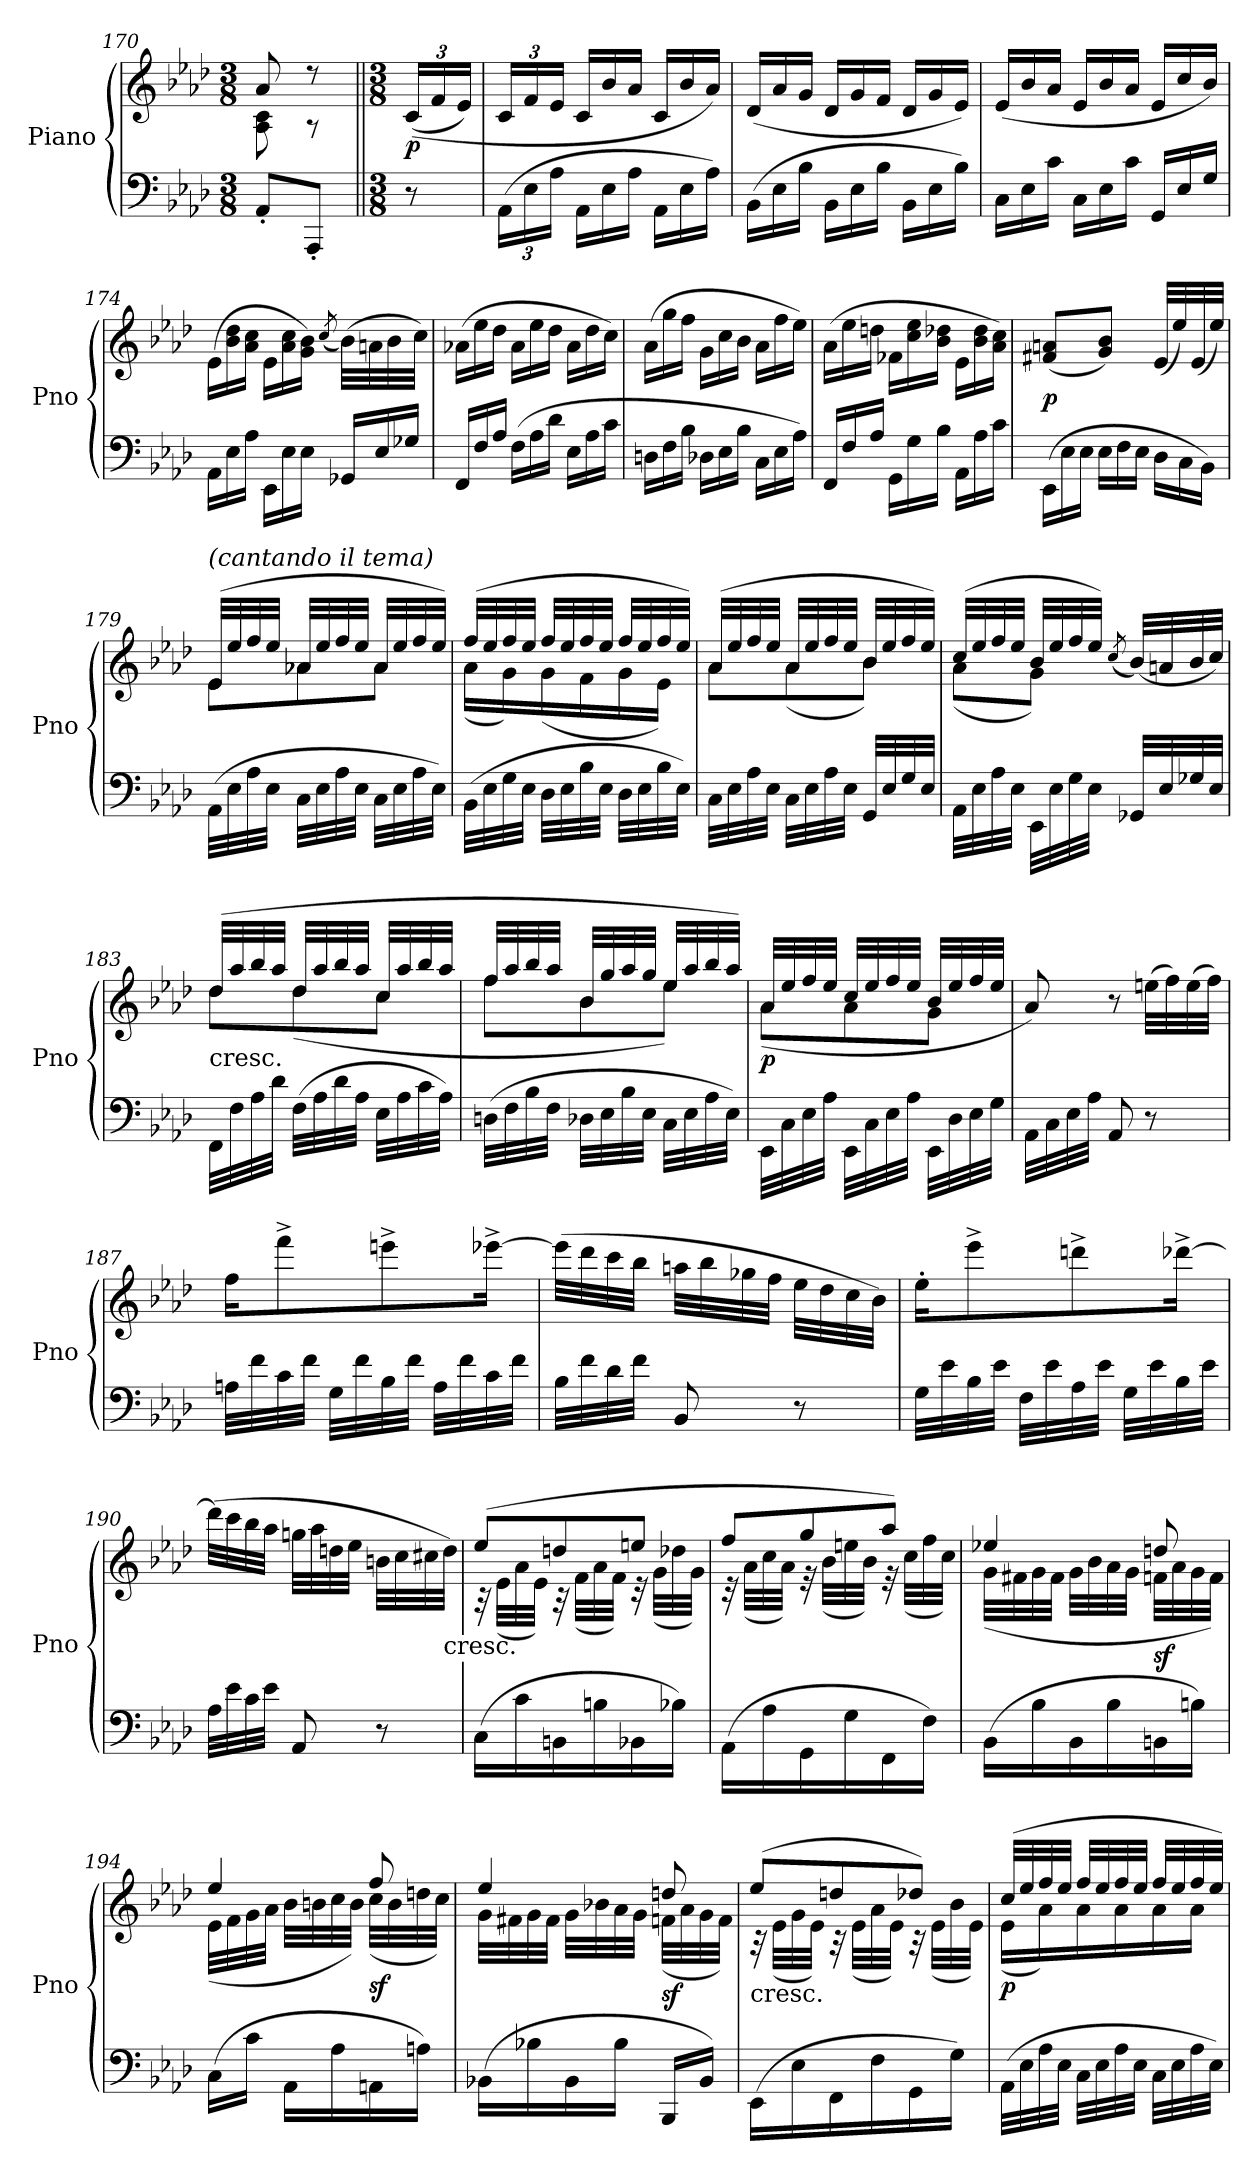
**kern	**kern	**dynam
*part1	*part1	*part1
*staff2	*staff1	*staff1/2
*I"Piano	*	*
*I'Pno	*	*
*clefF4	*clefG2	*
*k[b-e-a-d-]	*k[b-e-a-d-]	*
*M3/8	*M3/8	*
=170	=170	=170
*	*^	*
8AA-'L	8a-	8A- 8c	.
8AAA-'J	8r	8r	.
*	*v	*v	*
=||	=||	=||
*M3/8	*M3/8	*
8r	(<(>24cLL	p
.	24f	.
.	24e-JJ)	.
=171	=171	=171
(24AA-LL	24cLL	.
24E-	24f	.
24A-JJ	24e-JJ	.
*Xtuplet	*Xtuplet	*
24AA-LL	24cLL	.
24E-	24b-	.
24A-JJ	24a-JJ	.
24AA-LL	24cLL	.
24E-	24b-	.
24A-JJ)	24a-JJ)	.
=172	=172	=172
(24BB-LL	(>24d-LL	.
24E-	24a-	.
24B-JJ	24gJJ	.
24BB-LL	24d-LL	.
24E-	24g	.
24B-JJ	24fJJ	.
24BB-LL	24d-LL	.
24E-	24g	.
24B-JJ)	24e-JJ)	.
=173	=173	=173
24CLL	(>24e-LL	.
24E-	24b-	.
24cJJ	24a-JJ	.
24CLL	24e-LL	.
24E-	24b-	.
24cJJ	24a-JJ	.
24GGLL	24e-LL	.
24E-	24cc	.
24GJJ	24b-JJ)	.
=174	=174	=174
24AA-LL	(24e-\LL	.
24E-	24b-\ 24dd-\	.
24A-JJ	24a-\ 24cc\JJ	.
24EE-\LL	24e-\LL	.
24E-\	24a-\ 24cc\	.
24E-\JJ	24g\ 24b-\JJ)	.
.	(8qcc	.
24GG-XLL	(32b-LLL)	.
.	32an	.
24E-	.	.
.	32b-	.
24G-XJJ	.	.
.	32ccJJJ)	.
=175	=175	=175
24FFLL	(24a-XLL	.
24F	24ee-	.
24A-JJ	24dd-JJ	.
(24FLL	24a-LL	.
24A-	24ee-	.
24d-JJ	24dd-JJ	.
24E-LL	24a-LL	.
24A-	24dd-	.
24cJJ	24ccJJ)	.
=176	=176	=176
24DnLL	(24a-LL	.
24F	24gg	.
24B-JJ	24ffJJ	.
24D-XLL	24g\LL	.
24E-	24cc\	.
24B-JJ	24b-\JJ	.
24CLL	24a-LL	.
24E-	24ff	.
24A-JJ)	24ee-JJ)	.
=177	=177	=177
24FFLL	(24a-LL	.
24F	24ee-	.
24A-JJ	24ddnJJ	.
24GGLL	24f-XLL	.
24G	24cc 24ee-	.
24B-JJ	24b- 24dd-XJJ	.
24AA-LL	24e-\LL	.
24A-	24b-\ 24dd-\	.
24cJJ	24a-\ 24cc\JJ)	.
=178	=178	=178
(24EE-\LL	(8f#X 8anL	p
24E-\	.	.
24E-\JJ	.	.
24E-LL	8g 8b-J)	.
24F	.	.
24E-JJ	.	.
24D-\LL	(32e-LLL	.
.	32ee-)	.
24C\	.	.
.	(32e-	.
24BB-\JJ)	.	.
.	32ee-JJJ)	.
=179	=179	=179
*	*^	*
!	!LO:TX:a:i:t=(cantando il tema)	!	!
(32AA-LLL	(32e-LLL	8e-L	.
32E-	32ee-	.	.
32A-	32ff	.	.
32E-JJJ	32ee-JJJ	.	.
32CLLL	32a-XLLL	8a-X	.
32E-	32ee-	.	.
32A-	32ff	.	.
32E-JJJ	32ee-JJJ	.	.
32CLLL	32a-LLL	8a-J	.
32E-	32ee-	.	.
32A-	32ff	.	.
32E-JJJ)	32ee-JJJ)	.	.
=180	=180	=180	=180
(32BB-LLL	(32ffLLL	(16a-LL	.
32E-	32ee-	.	.
32G	32ff	16g)	.
32E-JJJ	32ee-JJJ	.	.
32D-LLL	32ffLLL	(16g	.
32E-	32ee-	.	.
32B-	32ff	16f	.
32E-JJJ	32ee-JJJ	.	.
32D-LLL	32ffLLL	16g	.
32E-	32ee-	.	.
32B-	32ff	16e-JJ)	.
32E-JJJ)	32ee-JJJ)	.	.
=181	=181	=181	=181
32CLLL	(32a-LLL	8a-L	.
32E-	32ee-	.	.
32A-	32ff	.	.
32E-JJJ	32ee-JJJ	.	.
32CLLL	32a-LLL	(8a-	.
32E-	32ee-	.	.
32A-	32ff	.	.
32E-JJJ	32ee-JJJ	.	.
32GGLLL	32b-LLL	8b-J)	.
32E-	32ee-	.	.
32G	32ff	.	.
32E-JJJ	32ee-JJJ)	.	.
=182	=182	=182	=182
32AA-LLL	(32ccLLL	(8a-L	.
32E-	32ee-	.	.
32A-	32ff	.	.
32E-JJJ	32ee-JJJ	.	.
32EE-\LLL	32b-LLL	8gJ)	.
32E-\	32ee-	.	.
32G\	32ff	.	.
32E-\JJJ	32ee-JJJ)	.	.
.	(8qcc	.	.
32GG-XLLL	(32b-/LLL)	8ryy	.
32E-	32an/	.	.
32G-X	32b-/	.	.
32E-JJJ	32cc/JJJ)	.	.
=183	=183	=183	=183
!	!LO:TX:c:t=cresc.	!	!
32FFLLL	(32dd-LLL	8dd-L	.
32F	32aa-	.	.
32A-	32bb-	.	.
32d-JJJ	32aa-JJJ	.	.
(32FLLL	32dd-LLL	(8dd-	.
32A-	32aa-	.	.
32d-	32bb-	.	.
32A-JJJ	32aa-JJJ	.	.
32E-LLL	32ccLLL	8ccJ	.
32A-	32aa-	.	.
32c	32bb-	.	.
32A-JJJ)	32aa-JJJ	.	.
=184	=184	=184	=184
(32DnLLL	32ffLLL	8ffL	.
32F	32aa-	.	.
32B-	32bb-	.	.
32FJJJ	32aa-JJJ	.	.
32D-XLLL	32b-LLL	8b-	.
32E-	32gg	.	.
32B-	32aa-	.	.
32E-JJJ	32ggJJJ	.	.
32CLLL	32ee-LLL	8ee-J)	.
32E-	32aa-	.	.
32A-	32bb-	.	.
32E-JJJ)	32aa-JJJ)	.	.
=185	=185	=185	=185
32EE-\LLL	32a-LLL	(8a-L	p
32C\	32ee-	.	.
32E-\	32ff	.	.
32A-\JJJ	32ee-JJJ	.	.
32EE-\LLL	32ccLLL	8a-	.
32C\	32ee-	.	.
32E-\	32ff	.	.
32A-\JJJ	32ee-JJJ	.	.
32EE-\LLL	32b-LLL	8gJ	.
32D-\	32ee-	.	.
32E-\	32ff	.	.
32G\JJJ	32ee-JJJ	.	.
*	*v	*v	*
=186	=186	=186
32AA-LLL	8a-)	.
32C	.	.
32E-	.	.
32A-JJJ	.	.
8AA-	8r	.
8r	(32eenLLL	.
.	32ff)	.
.	(32ee	.
.	32ffJJJ)	.
=187	=187	=187
32AnLLL	16ffKL	.
32f	.	.
32c	8fff^	.
32fJJJ	.	.
32GLLL	.	.
32f	.	.
32B-	8eeen^	.
32fJJJ	.	.
32ALLL	.	.
32f	.	.
32c	[16eee-X^Jk	.
32fJJJ	.	.
=188	=188	=188
32B-LLL	(32eee-LLL]	.
32f	32ddd-	.
32d-	32ccc	.
32fJJJ	32bb-JJJ	.
8BB-	32aanLLL	.
.	32bb-	.
.	32gg-X	.
.	32ffJJJ	.
8r	32ee-LLL	.
.	32dd-	.
.	32cc	.
.	32b-JJJ)	.
=189	=189	=189
32GLLL	16ee-'KL	.
32e-	.	.
32B-	8eee-^	.
32e-JJJ	.	.
32FLLL	.	.
32e-	.	.
32A-	8dddn^	.
32e-JJJ	.	.
32GLLL	.	.
32e-	.	.
32B-	[16ddd-X^Jk	.
32e-JJJ	.	.
=190	=190	=190
32A-LLL	(32ddd-LLL]	.
32e-	32ccc	.
32c	32bb-	.
32e-JJJ	32aa-JJJ	.
8AA-	32ggnLLL	.
.	32aa-	.
.	32ddn	.
.	32ee-JJJ	.
8r	32bnLLL	.
.	32cc	.
.	32cc#X	.
!	!LO:TX:c:t=cresc.	!
.	32ddJJJ)	.
=191	=191	=191
*	*^	*
(<16CLL	(8ee-L	32r	.
.	.	(>32e-LLL	.
16c	.	32a-	.
.	.	32e-JJJ)	.
16BBn	8ddn	32r	.
.	.	(>32fLLL	.
16Bn	.	32a-	.
.	.	32fJJJ)	.
16BB-X	8eenJ	32r	.
.	.	(>32gLLL	.
16B-XJJ)	.	32dd-X	.
.	.	32gJJJ)	.
=192	=192	=192	=192
(<16AA-\LL	8ffL	32r	.
.	.	(>32a-\LLL	.
16A-\	.	32cc\	.
.	.	32a-\JJJ)	.
16GG\	8gg	32r	.
.	.	(>32b-LLL	.
16G\	.	32een	.
.	.	32b-JJJ)	.
16FF\	8aa-J)	32r	.
.	.	(>32ccLLL	.
16F\JJ)	.	32ff	.
.	.	32ccJJJ)	.
=193	=193	=193	=193
(<16BB-LL	4ee-X	(32gLLL	.
.	.	32f#X	.
16B-	.	32g	.
.	.	32f#JJJ	.
16BB-	.	32gLLL	.
.	.	32b-	.
16B-	.	32a-	.
.	.	32gJJJ	.
16BBn	8ddn	32fnLLL	sf
.	.	32a-	.
16BnJJ)	.	32g	.
.	.	32fJJJ)	.
=194	=194	=194	=194
(<16CLL	4ee-	(32e-LLL	.
.	.	32f	.
16cJJ	.	32g	.
.	.	32a-JJJ	.
16AA-LL	.	32b-LLL	.
.	.	32bn	.
16A-	.	32cc	.
.	.	32bJJJ)	.
16AAn	8ff	(32ccLLL	sf
.	.	32b	.
16AnJJ)	.	32ddn	.
.	.	32ccJJJ)	.
=195	=195	=195	=195
(16BB-XLL	4ee-	32gLLL	.
.	.	32f#X	.
16B-X	.	32g	.
.	.	32f#JJJ	.
16BB-	.	32gLLL	.
.	.	32b-X	.
16B-JJ	.	32a-	.
.	.	32gJJJ	.
16BBB-LL	8ddn	(32fnLLL	sf
.	.	32a-	.
16BB-JJ)	.	32g	.
.	.	32fJJJ)	.
=196	=196	=196	=196
!	!LO:TX:c:t=cresc.	!	!
(<16EE-\LL	(8ee-L	32r	.
.	.	(>32e-LLL	.
16E-\	.	32g	.
.	.	32e-JJJ)	.
16FF\	8ddn	32r	.
.	.	(>32e-LLL	.
16F\	.	32a-	.
.	.	32e-JJJ)	.
16GG\	8dd-XJ)	32r	.
.	.	(>32e-LLL	.
16G\JJ)	.	32b-	.
.	.	32e-JJJ)	.
=197	=197	=197	=197
(32AA-LLL	(32ccLLL	(16e-LL	p
32E-	32ee-	.	.
32A-	32ff	16a-)	.
32E-JJJ	32ee-JJJ	.	.
32CLLL	32ffLLL	16a-	.
32E-	32ee-	.	.
32A-	32ff	16a-	.
32E-JJJ	32ee-JJJ	.	.
32CLLL	32ffLLL	16a-	.
32E-	32ee-	.	.
32A-	32ff	16a-JJ	.
32E-JJJ)	32ee-JJJ)	.	.
*	*v	*v	*
=	=	=
*-	*-	*-
